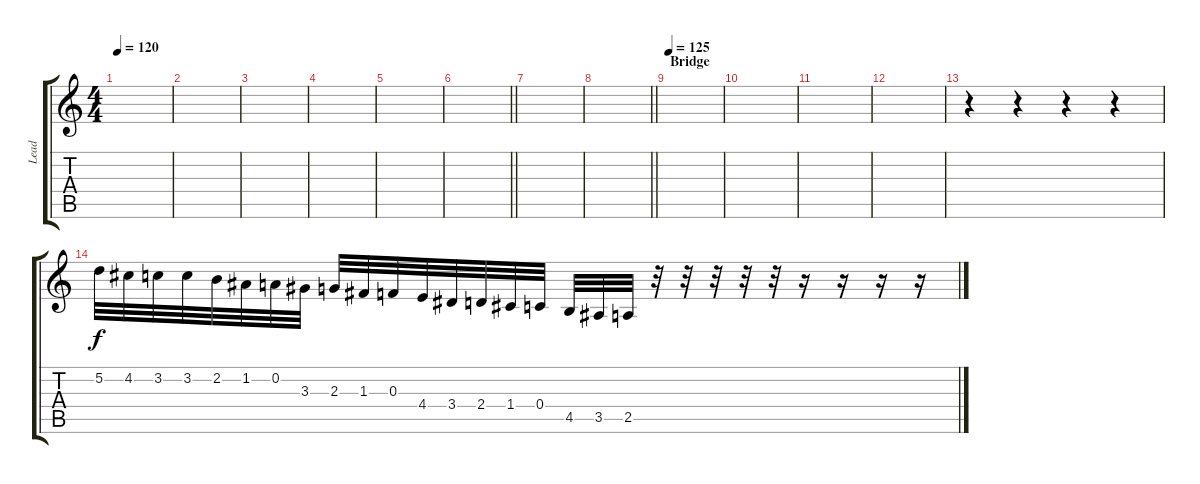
\track ("Lead" "Lead") {instrument distortionguitar}
\staff {score tabs}
\tuning (D4 A3 F3 C3 G2 D2) {hide}
\ts (4 4)
\tempo 120
\clef g2
\ks c
|
|
|
|
|
\barLineRight lightlight
|
|
\barLineRight lightlight
|
\section ("" "Bridge")
\tempo 125
|
|
|
|
r.4 r.4 r.4 r.4 |
5.2.32{instrument guitarfretnoise} 4.2.32 3.2.32 3.2.32 2.2.32 1.2.32 0.2.32 3.3.32 2.3.32 1.3.32 0.3.32 4.4.32 3.4.32 2.4.32 1.4.32 0.4.32 4.5.32 3.5.32 2.5.32 r.32 r.32 r.32 r.32 r.32 r.16 r.16 r.16 r.16
